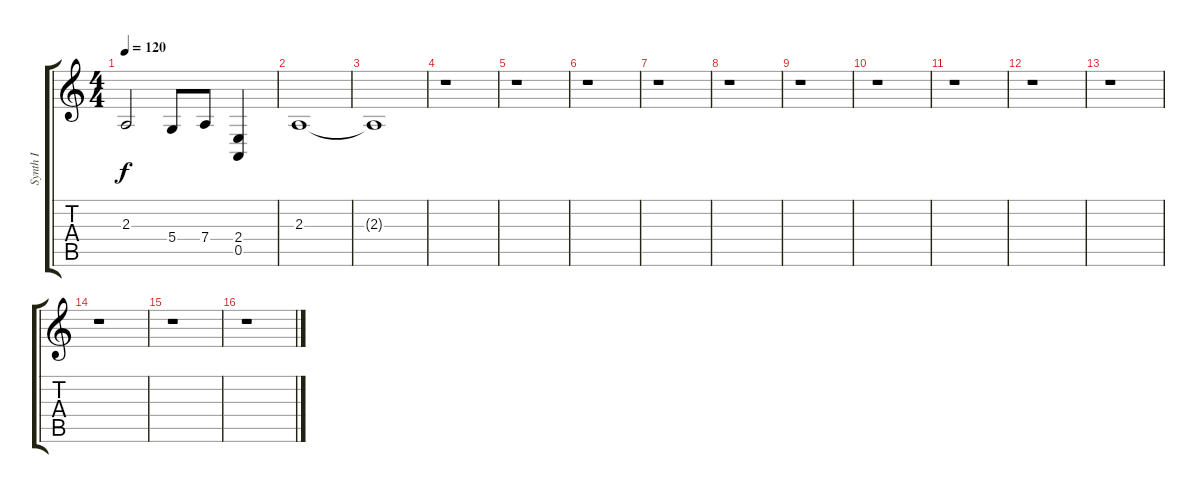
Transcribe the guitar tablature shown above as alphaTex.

\track ("Synth I" "Synth I") {instrument stringensemble1}
\staff {score tabs}
\tuning (E4 B3 G3 D3 A2 E2) {hide}
\ts (4 4)
\tempo 120
\clef g2
\ks c
2.3{t}.2{dy f} 5.4.8 7.4.8 (2.4 0.5).4 |
2.3.1 |
2.3{t}.1 |
r.1 |
r.1 |
r.1 |
r.1 |
r.1 |
r.1 |
r.1 |
r.1 |
r.1 |
r.1 |
r.1 |
r.1 |
r.1
